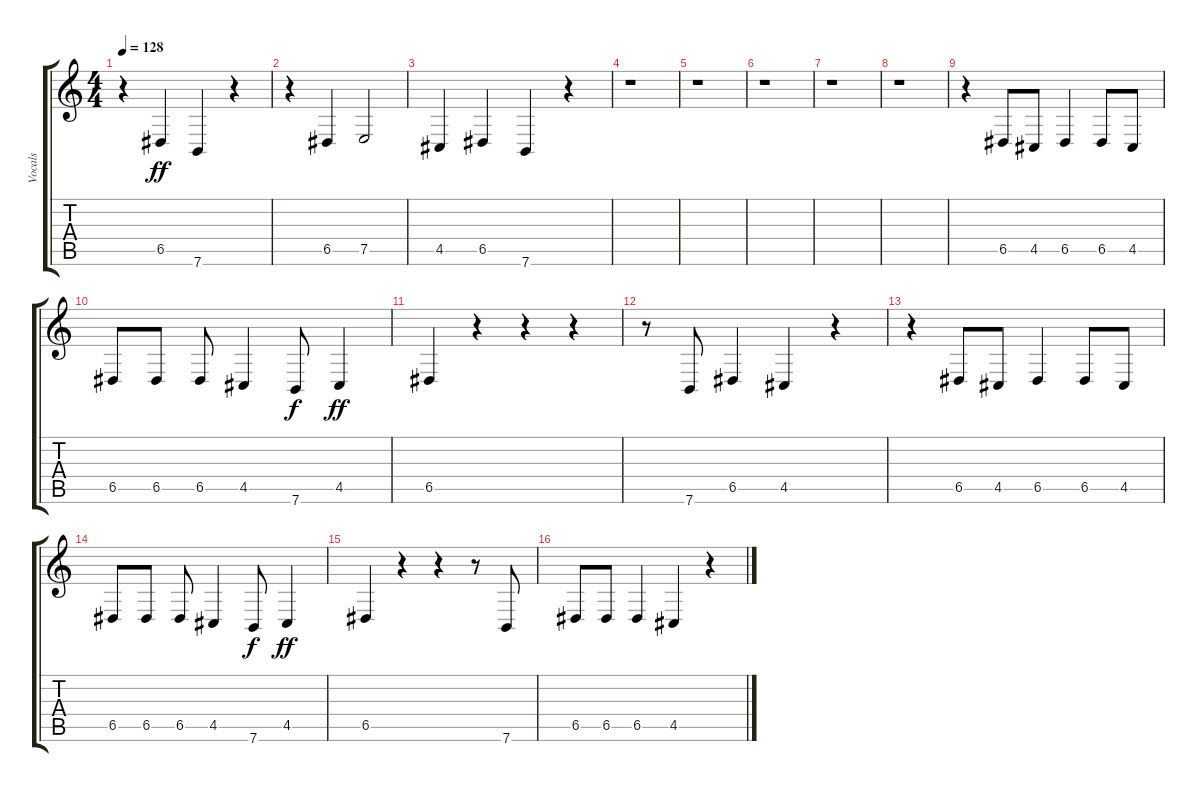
\track ("Vocals" "Vocals") {instrument clarinet}
\staff {score tabs}
\tuning (E4 B3 G3 D3 A2 E2) {hide}
\ts (4 4)
\tempo 128
\clef g2
\ks c
r.4{dy ff} 6.5.4 7.6.4 r.4 |
r.4 6.5.4 7.5.2 |
4.5.4 6.5.4 7.6.4 r.4 |
r.1 |
r.1 |
r.1 |
r.1 |
r.1 |
r.4 6.5.8 4.5.8 6.5.4 6.5.8 4.5.8 |
6.5.8 6.5.8 6.5.8 4.5.4 7.6.8{dy f} 4.5.4{dy ff} |
6.5.4 r.4 r.4 r.4 |
r.8 7.6.8 6.5.4 4.5.4 r.4 |
r.4 6.5.8 4.5.8 6.5.4 6.5.8 4.5.8 |
6.5.8 6.5.8 6.5.8 4.5.4 7.6.8{dy f} 4.5.4{dy ff} |
6.5.4 r.4 r.4 r.8 7.6.8 |
6.5.8 6.5.8 6.5.4 4.5.4 r.4
